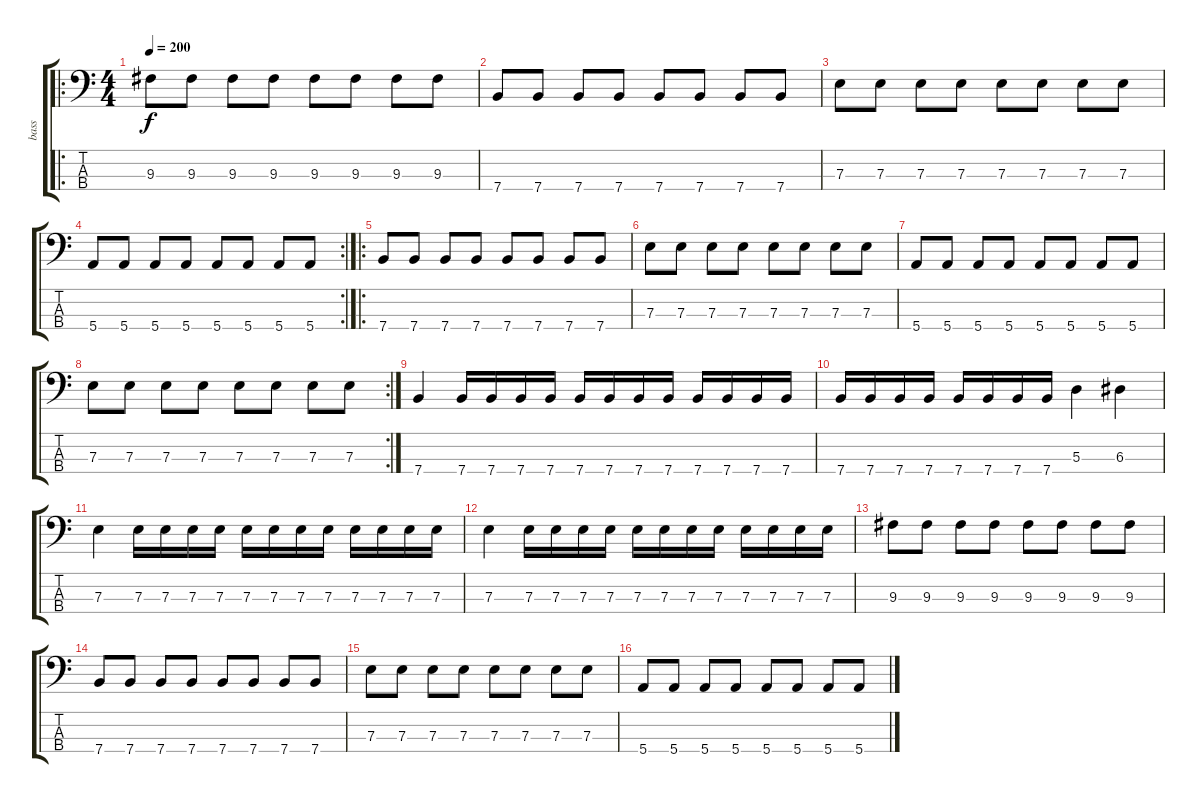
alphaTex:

\track ("bass" "bass") {instrument acousticguitarnylon}
\staff {score tabs}
\tuning (G2 D2 A1 E1) {hide}
\ro
\ts (4 4)
\tempo 200
\clef f4
\ks c
9.3.8{dy f} 9.3.8 9.3.8 9.3.8 9.3.8 9.3.8 9.3.8 9.3.8 |
7.4.8 7.4.8 7.4.8 7.4.8 7.4.8 7.4.8 7.4.8 7.4.8 |
7.3.8 7.3.8 7.3.8 7.3.8 7.3.8 7.3.8 7.3.8 7.3.8 |
\rc 2
5.4.8 5.4.8 5.4.8 5.4.8 5.4.8 5.4.8 5.4.8 5.4.8 |
\ro
7.4.8 7.4.8 7.4.8 7.4.8 7.4.8 7.4.8 7.4.8 7.4.8 |
7.3.8 7.3.8 7.3.8 7.3.8 7.3.8 7.3.8 7.3.8 7.3.8 |
5.4.8 5.4.8 5.4.8 5.4.8 5.4.8 5.4.8 5.4.8 5.4.8 |
\rc 2
7.3.8 7.3.8 7.3.8 7.3.8 7.3.8 7.3.8 7.3.8 7.3.8 |
7.4.4 7.4.16 7.4.16 7.4.16 7.4.16 7.4.16 7.4.16 7.4.16 7.4.16 7.4.16 7.4.16 7.4.16 7.4.16 |
7.4.16 7.4.16 7.4.16 7.4.16 7.4.16 7.4.16 7.4.16 7.4.16 5.3.4 6.3.4 |
7.3.4 7.3.16 7.3.16 7.3.16 7.3.16 7.3.16 7.3.16 7.3.16 7.3.16 7.3.16 7.3.16 7.3.16 7.3.16 |
7.3.4 7.3.16 7.3.16 7.3.16 7.3.16 7.3.16 7.3.16 7.3.16 7.3.16 7.3.16 7.3.16 7.3.16 7.3.16 |
9.3.8 9.3.8 9.3.8 9.3.8 9.3.8 9.3.8 9.3.8 9.3.8 |
7.4.8 7.4.8 7.4.8 7.4.8 7.4.8 7.4.8 7.4.8 7.4.8 |
7.3.8 7.3.8 7.3.8 7.3.8 7.3.8 7.3.8 7.3.8 7.3.8 |
5.4.8 5.4.8 5.4.8 5.4.8 5.4.8 5.4.8 5.4.8 5.4.8
